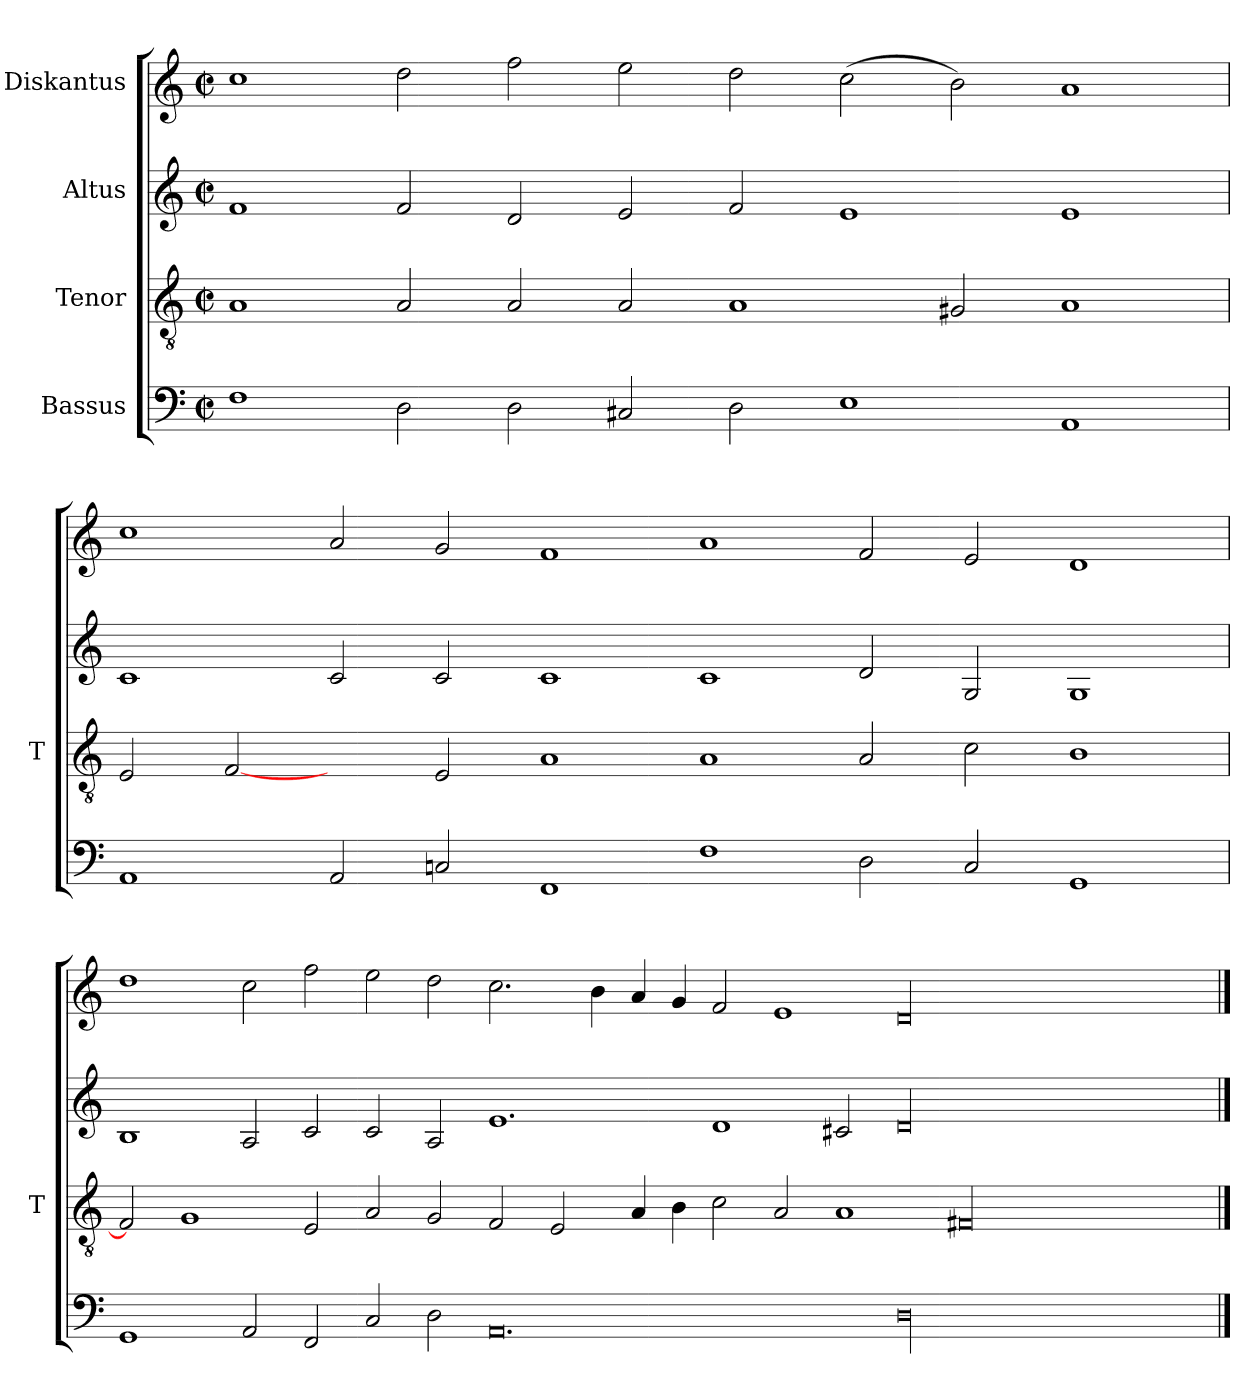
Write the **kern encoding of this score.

**kern	**kern	**kern	**kern
*part4	*part3	*part2	*part1
*staff4	*staff3	*staff2	*staff1
*I"Bassus	*I"Tenor	*I"Altus	*I"Diskantus
*	*I'T	*	*
*clefF4	*clefGv2	*clefG2	*clefG2
*k[]	*k[]	*k[]	*k[]
*M2/2	*M2/2	*M2/2	*M2/2
*met(c|)	*met(c|)	*met(c|)	*met(c|)
=	=	=	=
1F	1A	1f	1cc
2D	2A	2f	2dd
2D	2A	2d	2ff
2C#X	2A	2e	2ee
2D	1A	2f	2dd
1E	.	1e	(2cc
.	2G#X	.	2b)
1AA	1A	1e	1a
=	=	=	=
1AA	2E	1c	1cc
.	[2F	.	.
2AA	2ryy	2c	2a
2Cn	2E	2c	2g
1FF	1A	1c	1f
1F	1A	1c	1a
2D	2A	2d	2f
2C	2c	2G	2e
1GG	1B	1G	1d
=	=	=	=
1GG	2F]	1B	1dd
.	1G	.	.
2AA	.	2A	2cc
2FF	2E	2c	2ff
2C	2A	2c	2ee
2D	2G	2A	2dd
0.AA	2F	1.e	2.cc
.	2E	.	.
.	.	.	4b
.	4A	.	4a
.	4B	.	4g
.	2c	1d	2f
.	2A	.	1e
.	1A	2c#X	.
00D	.	00d	00d
.	00F#X	.	.
2ryy	.	2ryy	2ryy
==	==	==	==
*-	*-	*-	*-
